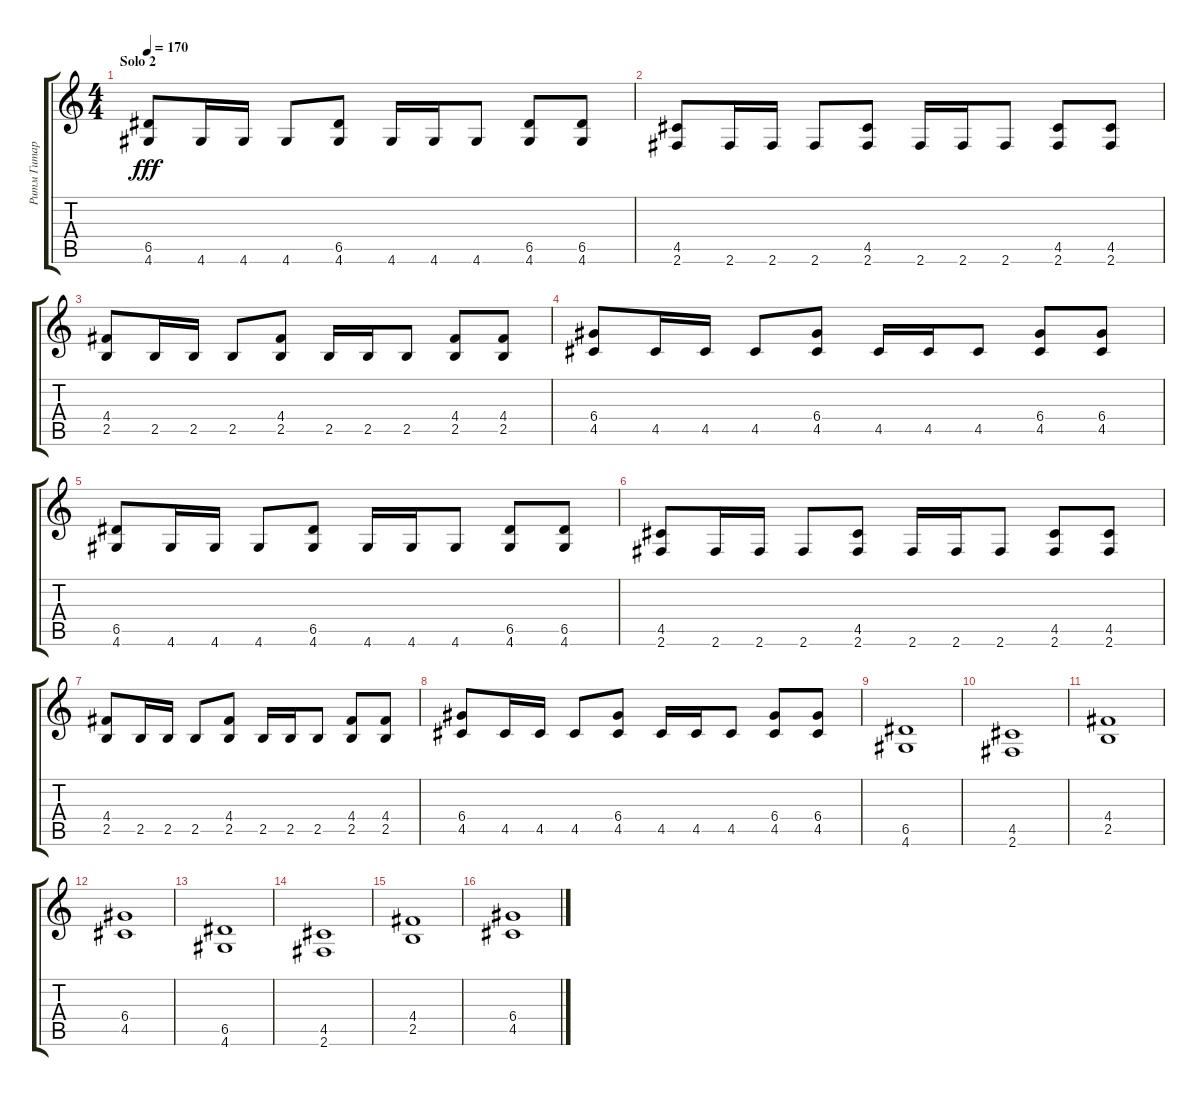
\track ("Ритм Гитара" "Ритм Гитар") {instrument distortionguitar}
\staff {score tabs}
\tuning (E4 B3 G3 D3 A2 E2) {hide}
\ts (4 4)
\section ("" "Solo 2")
\tempo 170
\clef g2
\ks c
(6.5 4.6).8{dy fff} 4.6.16 4.6.16 4.6.8 (6.5 4.6).8 4.6.16 4.6.16 4.6.8 (6.5 4.6).8 (6.5 4.6).8 |
(4.5 2.6).8 2.6.16 2.6.16 2.6.8 (4.5 2.6).8 2.6.16 2.6.16 2.6.8 (4.5 2.6).8 (4.5 2.6).8 |
(4.4 2.5).8 2.5.16 2.5.16 2.5.8 (4.4 2.5).8 2.5.16 2.5.16 2.5.8 (4.4 2.5).8 (4.4 2.5).8 |
(6.4 4.5).8 4.5.16 4.5.16 4.5.8 (6.4 4.5).8 4.5.16 4.5.16 4.5.8 (6.4 4.5).8 (6.4 4.5).8 |
(6.5 4.6).8 4.6.16 4.6.16 4.6.8 (6.5 4.6).8 4.6.16 4.6.16 4.6.8 (6.5 4.6).8 (6.5 4.6).8 |
(4.5 2.6).8 2.6.16 2.6.16 2.6.8 (4.5 2.6).8 2.6.16 2.6.16 2.6.8 (4.5 2.6).8 (4.5 2.6).8 |
(4.4 2.5).8 2.5.16 2.5.16 2.5.8 (4.4 2.5).8 2.5.16 2.5.16 2.5.8 (4.4 2.5).8 (4.4 2.5).8 |
(6.4 4.5).8 4.5.16 4.5.16 4.5.8 (6.4 4.5).8 4.5.16 4.5.16 4.5.8 (6.4 4.5).8 (6.4 4.5).8 |
(6.5 4.6).1 |
(4.5 2.6).1 |
(4.4 2.5).1 |
(6.4 4.5).1 |
(6.5 4.6).1 |
(4.5 2.6).1 |
(4.4 2.5).1 |
(6.4 4.5).1
